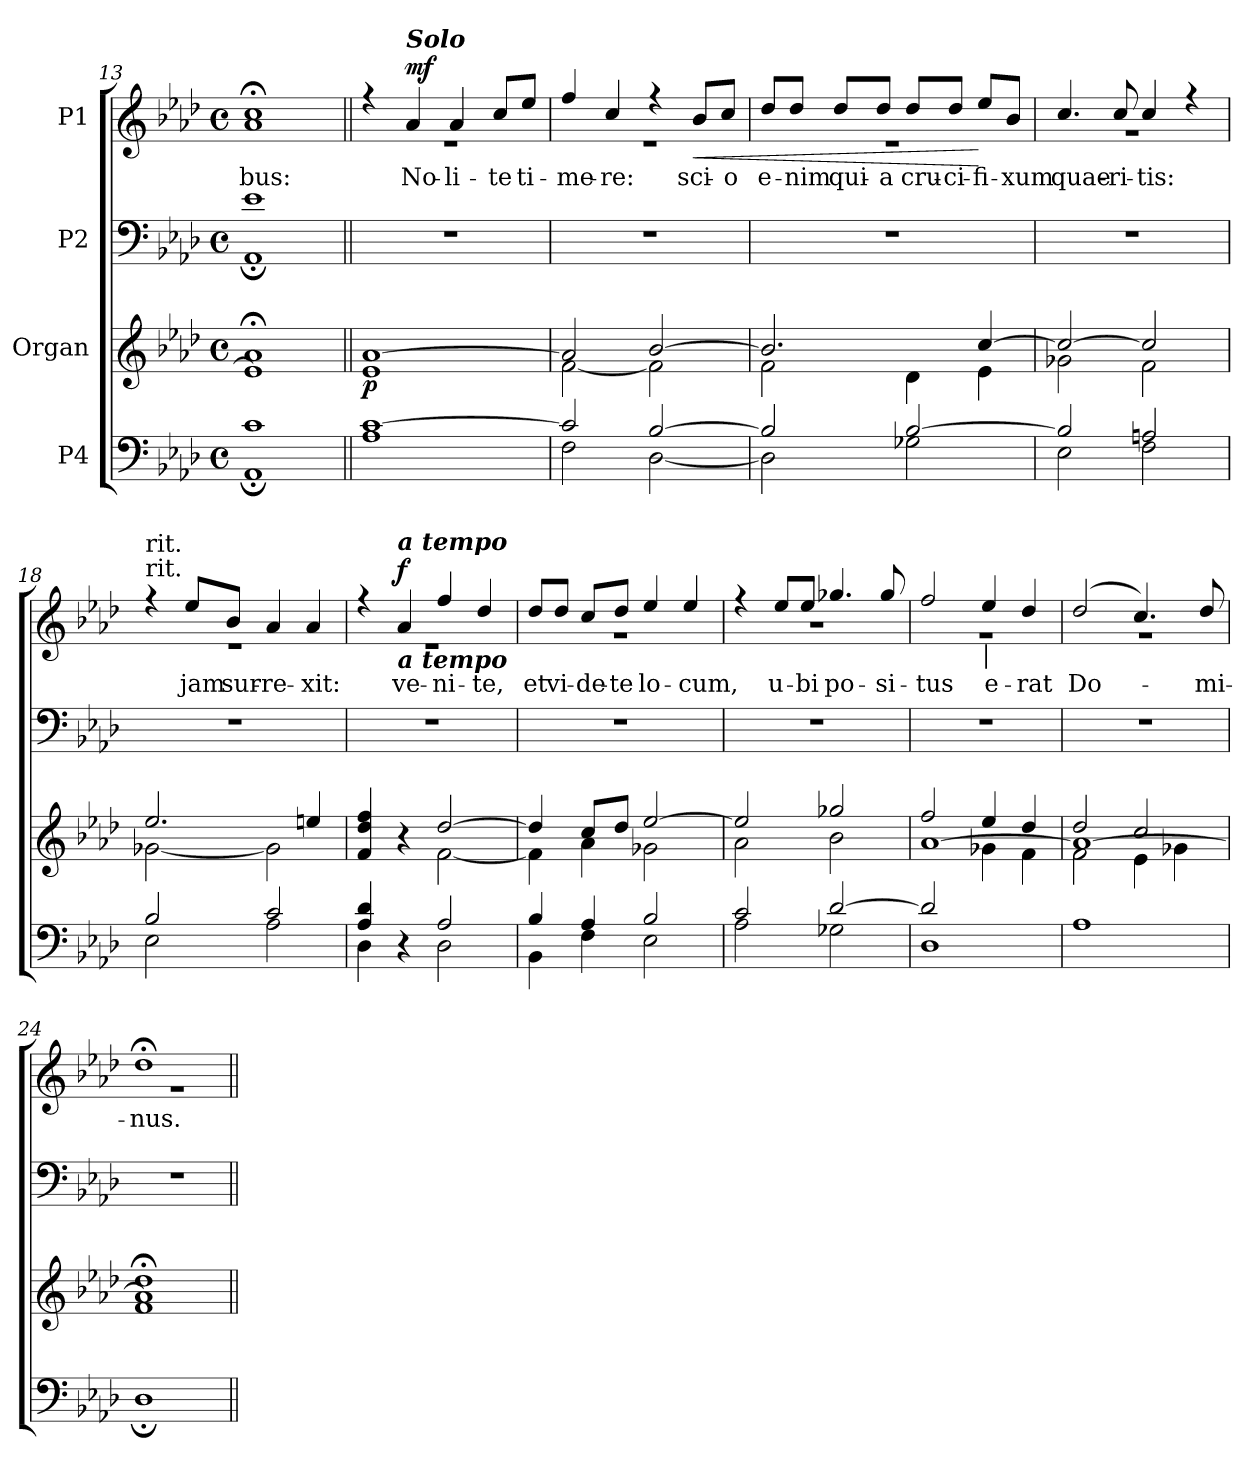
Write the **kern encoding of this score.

**kern	**kern	**dynam	**kern	**kern	**text	**dynam
*part4	*part3	*part3	*part2	*part1	*part1	*part1
*staff4	*staff3	*staff3	*staff2	*staff1	*staff1	*staff1
*I"P4	*I"Organ	*	*I"P2	*I"P1	*	*
*clefF4	*clefG2	*	*clefF4	*clefG2	*	*
*k[b-e-a-d-]	*k[b-e-a-d-]	*	*k[b-e-a-d-]	*k[b-e-a-d-]	*	*
*A-:	*A-:	*	*A-:	*A-:	*	*
*M4/4	*M4/4	*	*M4/4	*M4/4	*	*
*met(c)	*met(c)	*	*met(c)	*met(c)	*	*
=13	=13	=13	=13	=13	=13	=13
*^	*^	*	*^	*	*	*
!	!	!	!	!	!	!	!	!LO:LY:b:color=#000000	!
*	*	*	*	*	*	*	*^	*	*
1ci	1AA-;i	1a-;i	1e-i]	.	1e-i	1AA-;i	1cc;i	1a-i	-bus:	.
*	*	*	*	*	*v	*v	*	*	*	*
!!LO:PB:g=z	!!
=14||	=14||	=14||	=14||	=14||	=14||	=14||	=14||	=14||	=14||
[1ci	1A-i	[1a-i	1e-i	p	1r	4r	1r	.	.
!	!	!	!	!	!	!LO:TX:a:Bi:t=Solo	!	!	!
!	!	!	!	!	!	!	!	!LO:LY:b:color=#000000	!
.	.	.	.	.	.	4a-i/	.	No-	mf
!	!	!	!	!	!	!	!	!LO:LY:b:color=#000000	!
.	.	.	.	.	.	4a-i/	.	-li-	.
!	!	!	!	!	!	!	!	!LO:LY:b:color=#000000	!
.	.	.	.	.	.	8cci/L	.	-te	.
!	!	!	!	!	!	!	!	!LO:LY:b:color=#000000	!
.	.	.	.	.	.	8ee-i/J	.	ti-	.
=15	=15	=15	=15	=15	=15	=15	=15	=15	=15
!	!	!	!	!	!	!	!	!LO:LY:b:color=#000000	!
2ci/]	2Fi\	2a-i/]	[2fi\	.	1r	4ffi/	1r	-me-	.
!	!	!	!	!	!	!	!	!LO:LY:b:color=#000000	!
.	.	.	.	.	.	4cci/	.	-re:	.
[2B-i/	[2D-i\	[2b-i/	2fi\]	.	.	4r	.	.	.
!	!	!	!	!	!	!	!	!LO:LY:b:color=#000000	!LO:HP:b
.	.	.	.	.	.	8b-i/L	.	sci-	<
!	!	!	!	!	!	!	!	!LO:LY:b:color=#000000	!
.	.	.	.	.	.	8cci/J	.	-o	.
=16	=16	=16	=16	=16	=16	=16	=16	=16	=16
!	!	!	!	!	!	!	!	!LO:LY:b:color=#000000	!
2B-i/]	2D-i\]	2.b-i/]	2fi\	.	1r	8dd-i/L	1r	e-	.
!	!	!	!	!	!	!	!	!LO:LY:b:color=#000000	!
.	.	.	.	.	.	8dd-i/J	.	-nim	.
!	!	!	!	!	!	!	!	!LO:LY:b:color=#000000	!
.	.	.	.	.	.	8dd-i/L	.	qui-	.
!	!	!	!	!	!	!	!	!LO:LY:b:color=#000000	!
.	.	.	.	.	.	8dd-i/J	.	-a	.
!	!	!	!	!	!	!	!	!LO:LY:b:color=#000000	!
[2B-i/	2G-Xi\	.	4d-i\	.	.	8dd-i/L	.	cru-	.
!	!	!	!	!	!	!	!	!LO:LY:b:color=#000000	!
.	.	.	.	.	.	8dd-i/J	.	-ci-	.
!	!	!	!	!	!	!	!	!LO:LY:b:color=#000000	!
.	.	[4cci/	4e-i\	.	.	8ee-i/L	.	-fi-	[
!	!	!	!	!	!	!	!	!LO:LY:b:color=#000000	!
.	.	.	.	.	.	8b-i/J	.	-xum	.
=17	=17	=17	=17	=17	=17	=17	=17	=17	=17
!	!	!	!	!	!	!	!	!LO:LY:b:color=#000000	!
2B-i/]	2E-i\	2cci/_	2g-Xi\	.	1r	4.cci/	1r	quae-	.
!	!	!	!	!	!	!	!	!LO:LY:b:color=#000000	!
.	.	.	.	.	.	8cci/	.	-ri-	.
!	!	!	!	!	!	!	!	!LO:LY:b:color=#000000	!
2Ani/	2Fi\	2cci/]	2fi\	.	.	4cci/	.	-tis:	.
.	.	.	.	.	.	4r	.	.	.
!!LO:LB:g=z	!!
=18	=18	=18	=18	=18	=18	=18	=18	=18	=18
!	!	!	!	!	!	!LO:TX:t=rit.	!	!	!
!	!	!	!	!	!	!LO:TX:t=rit.	!	!	!
2B-i/	2E-i\	2.ee-i/	[2g-Xi\	.	1r	4r	1r	.	.
!	!	!	!	!	!	!	!	!LO:LY:b:color=#000000	!
.	.	.	.	.	.	8ee-i/L	.	jam	.
!	!	!	!	!	!	!	!	!LO:LY:b:color=#000000	!
.	.	.	.	.	.	8b-i/J	.	sur-	.
!	!	!	!	!	!	!	!	!LO:LY:b:color=#000000	!
2ci/	2A-i\	.	2g-i\]	.	.	4a-i/	.	-re-	.
!	!	!	!	!	!	!	!	!LO:LY:b:color=#000000	!
.	.	4eeni/	.	.	.	4a-i/	.	-xit:	.
=19	=19	=19	=19	=19	=19	=19	=19	=19	=19
4A-i/ 4d-i	4D-i\	4fi/ 4dd-i 4ffi	4ryy	.	1r	4r	1r	.	.
!	!	!	!	!	!	!LO:TX:a:Bi:t=a tempo	!	!	!
!	!	!	!	!	!	!LO:TX:b:Bi:t=a tempo	!	!	!
!	!	!	!	!	!	!	!	!LO:LY:b:color=#000000	!
4r	4ryy	4r	4ryy	.	.	4a-i/	.	ve-	f
!	!	!	!	!	!	!	!	!LO:LY:b:color=#000000	!
2A-i/	2D-i\	[2dd-i/	[2fi\	.	.	4ffi/	.	-ni-	.
!	!	!	!	!	!	!	!	!LO:LY:b:color=#000000	!
.	.	.	.	.	.	4dd-i/	.	-te,	.
=20	=20	=20	=20	=20	=20	=20	=20	=20	=20
!	!	!	!	!	!	!	!	!LO:LY:b:color=#000000	!
4B-i/	4BB-i\	4dd-i/]	4fi\]	.	1r	8dd-i/L	1r	et	.
!	!	!	!	!	!	!	!	!LO:LY:b:color=#000000	!
.	.	.	.	.	.	8dd-i/J	.	vi-	.
!	!	!	!	!	!	!	!	!LO:LY:b:color=#000000	!
4A-i/	4Fi\	8cci/L	4a-i\	.	.	8cci/L	.	-de-	.
!	!	!	!	!	!	!	!	!LO:LY:b:color=#000000	!
.	.	8dd-i/J	.	.	.	8dd-i/J	.	-te	.
!	!	!	!	!	!	!	!	!LO:LY:b:color=#000000	!
2B-i/	2E-i\	[2ee-i/	2g-Xi\	.	.	4ee-i/	.	lo-	.
!	!	!	!	!	!	!	!	!LO:LY:b:color=#000000	!
.	.	.	.	.	.	4ee-i/	.	-cum,	.
=21	=21	=21	=21	=21	=21	=21	=21	=21	=21
2ci/	2A-i\	2ee-i/]	2a-i\	.	1r	4r	1r	.	.
!	!	!	!	!	!	!	!	!LO:LY:b:color=#000000	!
.	.	.	.	.	.	8ee-i/L	.	u-	.
!	!	!	!	!	!	!	!	!LO:LY:b:color=#000000	!
.	.	.	.	.	.	8ee-i/J	.	-bi	.
!	!	!	!	!	!	!	!	!LO:LY:b:color=#000000	!
[2d-i/	2G-Xi\	2gg-Xi/	2b-i\	.	.	4.gg-Xi/	.	po-	.
!	!	!	!	!	!	!	!	!LO:LY:b:color=#000000	!
.	.	.	.	.	.	8gg-i/	.	-si-	.
=22	=22	=22	=22	=22	=22	=22	=22	=22	=22
*	*	*	*^	*	*	*	*	*	*
!	!	!	!	!	!	!	!	!	!LO:LY:b:color=#000000	!
2d-i/]	1D-i	2ffi/	2ryy	[1a-i	.	1r	2ffi/	1r	-tus	.
!	!	!	!	!	!	!	!LO:TX:b:t=|	!	!	!
!	!	!	!	!	!	!	!	!	!LO:LY:b:color=#000000	!
2ryy	.	4ee-i/	4g-Xi\	.	.	.	4ee-i/	.	e-	.
!	!	!	!	!	!	!	!	!	!LO:LY:b:color=#000000	!
.	.	4dd-i/	4fi\	.	.	.	4dd-i/	.	-rat	.
*v	*v	*	*	*	*	*	*	*	*	*
=23	=23	=23	=23	=23	=23	=23	=23	=23	=23
!	!	!	!	!	!	!	!	!LO:LY:b:color=#000000	!
1A-i	2dd-i/	2fi\	1a-i_	.	1r	(2dd-i/	1r	Do-	.
.	2cci/	4e-i\	.	.	.	4.cci/)	.	.	.
.	.	4g-Xi\	.	.	.	.	.	.	.
!	!	!	!	!	!	!	!	!LO:LY:b:color=#000000	!
.	.	.	.	.	.	8dd-i/	.	-mi-	.
=24	=24	=24	=24	=24	=24	=24	=24	=24	=24
*^	*	*	*	*	*	*	*	*	*
!	!	!	!	!	!	!	!	!	!LO:LY:b:color=#000000	!
1ryy	1D-;i	1dd-;i	1fi	1a-i]	.	1r	1dd-;i	1r	-nus.	.
*v	*v	*	*	*	*	*	*v	*v	*	*
*	*v	*v	*v	*	*	*	*	*
=||	=||	=||	=||	=||	=||	=||
*-	*-	*-	*-	*-	*-	*-
